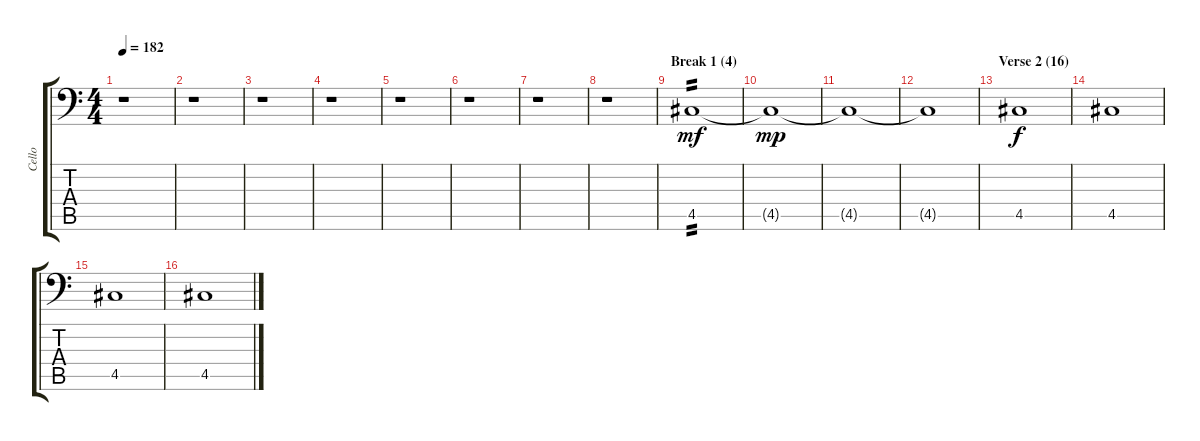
\track ("Cello" "Cello") {instrument cello}
\staff {score tabs}
\tuning (E4 B3 G3 D3 A2 E1) {hide}
\ts (4 4)
\tempo 182
\clef f4
\ks c
r.1{dy mp} |
r.1 |
r.1 |
r.1 |
r.1 |
r.1 |
r.1 |
r.1 |
\section ("" "Break 1 (4)")
4.5.1{tp 2 dy mf} |
4.5{t}.1{dy mp} |
4.5{t}.1 |
4.5{t}.1 |
\section ("" "Verse 2 (16)")
4.5.1{dy f} |
4.5.1 |
4.5.1 |
4.5.1
